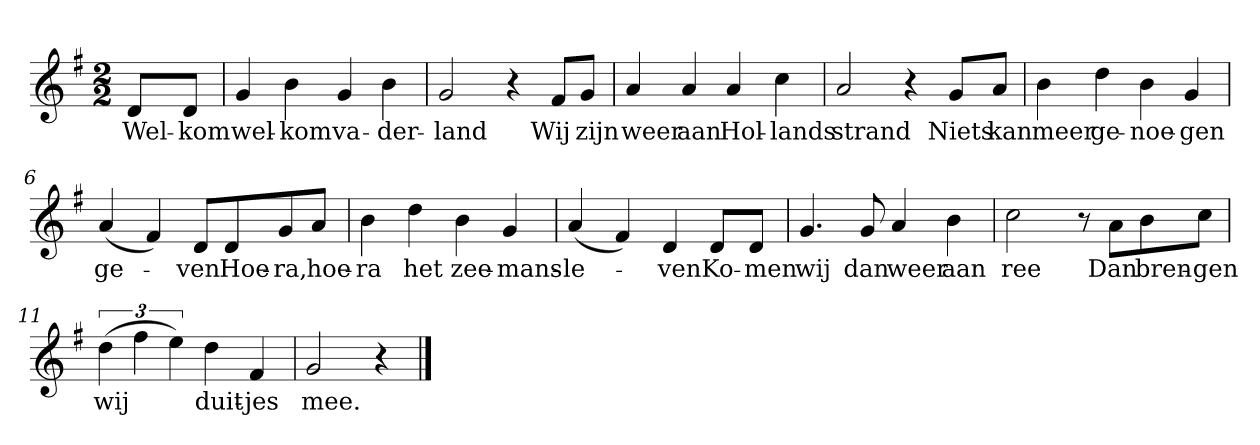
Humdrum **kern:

**kern	**text
*part1	*part1
*staff1	*staff1
*clefG2	*
*k[f#]	*
*G:	*
*M2/2	*
*MM120	*
=	=
8d/L	Wel-
8d/J	-kom
=1	=1
4g	wel-
4b	-kom
4g	va-
4b	-der-
=2	=2
2g	-land
4r	.
8f#/L	Wij
8g/J	zijn
=3	=3
4a	weer
4a	aan
4a	Hol-
4cc	-lands
=4	=4
2a	strand
4r	.
8g/L	Niets
8a/J	kan
=5	=5
4b	meer
4dd	ge-
4b	-noe-
4g	-gen
=6	=6
(4a	ge-
4f#)	.
8d/L	-ven
8d/	Hoe-
8g/	-ra,
8a/J	hoe-
=7	=7
4b	-ra
4dd	het
4b	zee-
4g	-mans-
=8	=8
(4a	-le-
4f#)	.
4d	-ven
8d/L	Ko-
8d/J	-men
=9	=9
4.g	wij
8g	dan
4a	weer
4b	aan
=10	=10
2cc	ree
8r	.
8a\L	Dan
8b\	bren-
8cc\J	-gen
=11	=11
(6dd	wij
6ff#	.
6ee)	.
4dd	duit-
4f#	-jes
=12	=12
2g	mee.
4r	.
==	==
*-	*-
